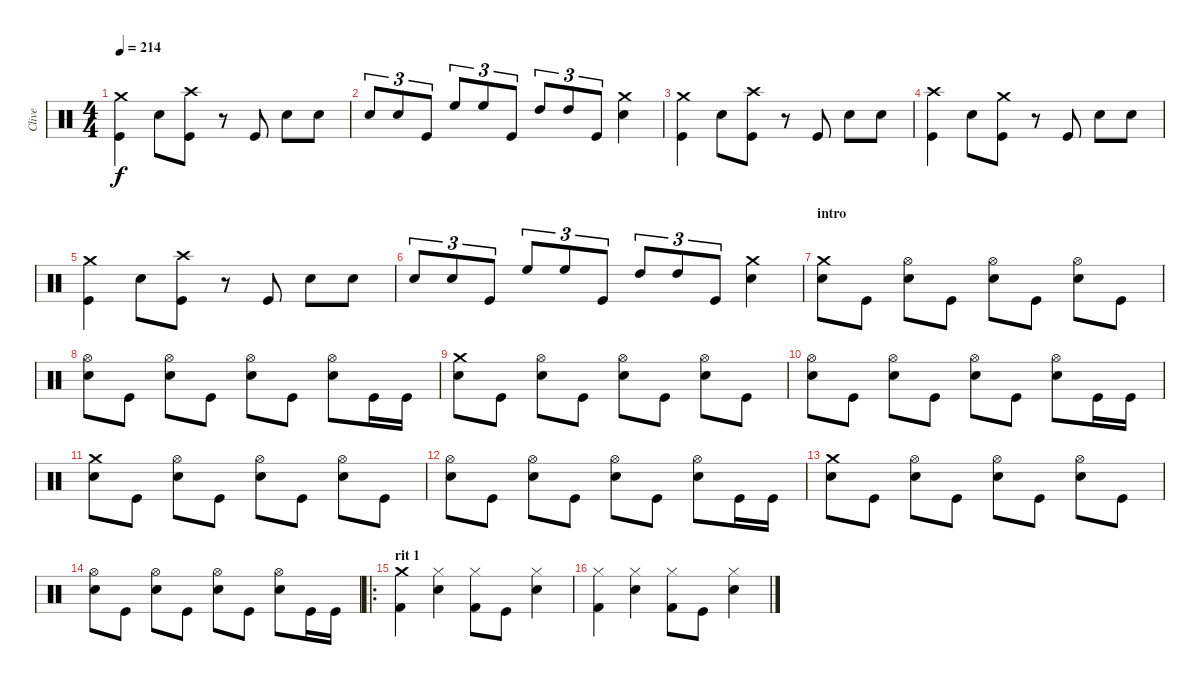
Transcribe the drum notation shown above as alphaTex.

\track ("Clive" "Clive") {instrument percussion}
\staff {score}
\articulation defaults
\ts (4 4)
\tempo 214
\clef neutral
\ks c
("Crash medium (hit)" "Kick (hit)").4{dy f} "Snare (hit) 2".8 ("Crash high (hit)" "Kick (hit)").8 r.8 "Kick (hit)".8 "Snare (hit) 2".8 "Snare (hit) 2".8 |
"Snare (hit) 2".8{tu (3 2)} "Snare (hit) 2".8{tu (3 2)} "Kick (hit)".8{tu (3 2)} "High Floor Tom (hit)".8{tu (3 2)} "High Floor Tom (hit)".8{tu (3 2)} "Kick (hit)".8{tu (3 2)} "High Tom (hit)".8{tu (3 2)} "High Tom (hit)".8{tu (3 2)} "Kick (hit)".8{tu (3 2)} ("Crash medium (hit)" "Snare (hit) 2").4 |
("Crash medium (hit)" "Kick (hit)").4 "Snare (hit) 2".8 ("Crash high (hit)" "Kick (hit)").8 r.8 "Kick (hit)".8 "Snare (hit) 2".8 "Snare (hit) 2".8 |
("Crash high (hit)" "Kick (hit)").4 "Snare (hit) 2".8 ("Crash medium (hit)" "Kick (hit)").8 r.8 "Kick (hit)".8 "Snare (hit) 2".8 "Snare (hit) 2".8 |
("Crash medium (hit)" "Kick (hit)").4 "Snare (hit) 2".8 ("Crash high (hit)" "Kick (hit)").8 r.8 "Kick (hit)".8 "Snare (hit) 2".8 "Snare (hit) 2".8 |
"Snare (hit) 2".8{tu (3 2)} "Snare (hit) 2".8{tu (3 2)} "Kick (hit)".8{tu (3 2)} "High Floor Tom (hit)".8{tu (3 2)} "High Floor Tom (hit)".8{tu (3 2)} "Kick (hit)".8{tu (3 2)} "High Tom (hit)".8{tu (3 2)} "High Tom (hit)".8{tu (3 2)} "Kick (hit)".8{tu (3 2)} ("Crash medium (hit)" "Snare (hit) 2").4 |
\section ("" "intro")
("Crash medium (hit)" "Snare (hit) 2").8 "Kick (hit)".8 ("Hi-Hat (open)" "Snare (hit) 2").8 "Kick (hit)".8 ("Hi-Hat (open)" "Snare (hit) 2").8 "Kick (hit)".8 ("Hi-Hat (open)" "Snare (hit) 2").8 "Kick (hit)".8 |
("Hi-Hat (open)" "Snare (hit) 2").8 "Kick (hit)".8 ("Hi-Hat (open)" "Snare (hit) 2").8 "Kick (hit)".8 ("Hi-Hat (open)" "Snare (hit) 2").8 "Kick (hit)".8 ("Hi-Hat (open)" "Snare (hit) 2").8 "Kick (hit)".16 "Kick (hit)".16 |
("Crash medium (hit)" "Snare (hit) 2").8 "Kick (hit)".8 ("Hi-Hat (open)" "Snare (hit) 2").8 "Kick (hit)".8 ("Hi-Hat (open)" "Snare (hit) 2").8 "Kick (hit)".8 ("Hi-Hat (open)" "Snare (hit) 2").8 "Kick (hit)".8 |
("Hi-Hat (open)" "Snare (hit) 2").8 "Kick (hit)".8 ("Hi-Hat (open)" "Snare (hit) 2").8 "Kick (hit)".8 ("Hi-Hat (open)" "Snare (hit) 2").8 "Kick (hit)".8 ("Hi-Hat (open)" "Snare (hit) 2").8 "Kick (hit)".16 "Kick (hit)".16 |
("Crash medium (hit)" "Snare (hit) 2").8 "Kick (hit)".8 ("Hi-Hat (open)" "Snare (hit) 2").8 "Kick (hit)".8 ("Hi-Hat (open)" "Snare (hit) 2").8 "Kick (hit)".8 ("Hi-Hat (open)" "Snare (hit) 2").8 "Kick (hit)".8 |
("Hi-Hat (open)" "Snare (hit) 2").8 "Kick (hit)".8 ("Hi-Hat (open)" "Snare (hit) 2").8 "Kick (hit)".8 ("Hi-Hat (open)" "Snare (hit) 2").8 "Kick (hit)".8 ("Hi-Hat (open)" "Snare (hit) 2").8 "Kick (hit)".16 "Kick (hit)".16 |
("Crash medium (hit)" "Snare (hit) 2").8 "Kick (hit)".8 ("Hi-Hat (open)" "Snare (hit) 2").8 "Kick (hit)".8 ("Hi-Hat (open)" "Snare (hit) 2").8 "Kick (hit)".8 ("Hi-Hat (open)" "Snare (hit) 2").8 "Kick (hit)".8 |
("Hi-Hat (open)" "Snare (hit) 2").8 "Kick (hit)".8 ("Hi-Hat (open)" "Snare (hit) 2").8 "Kick (hit)".8 ("Hi-Hat (open)" "Snare (hit) 2").8 "Kick (hit)".8 ("Hi-Hat (open)" "Snare (hit) 2").8 "Kick (hit)".16 "Kick (hit)".16 |
\ro
\section ("" "rit 1")
("Crash medium (hit)" "Kick (hit) 2").4 ("Hi-Hat (closed)" "Snare (hit) 2").4 ("Hi-Hat (closed)" "Kick (hit) 2").8 "Kick (hit)".8 ("Hi-Hat (closed)" "Snare (hit) 2").4 |
("Hi-Hat (closed)" "Kick (hit) 2").4 ("Hi-Hat (closed)" "Snare (hit) 2").4 ("Hi-Hat (closed)" "Kick (hit) 2").8 "Kick (hit)".8 ("Hi-Hat (closed)" "Snare (hit) 2").4
